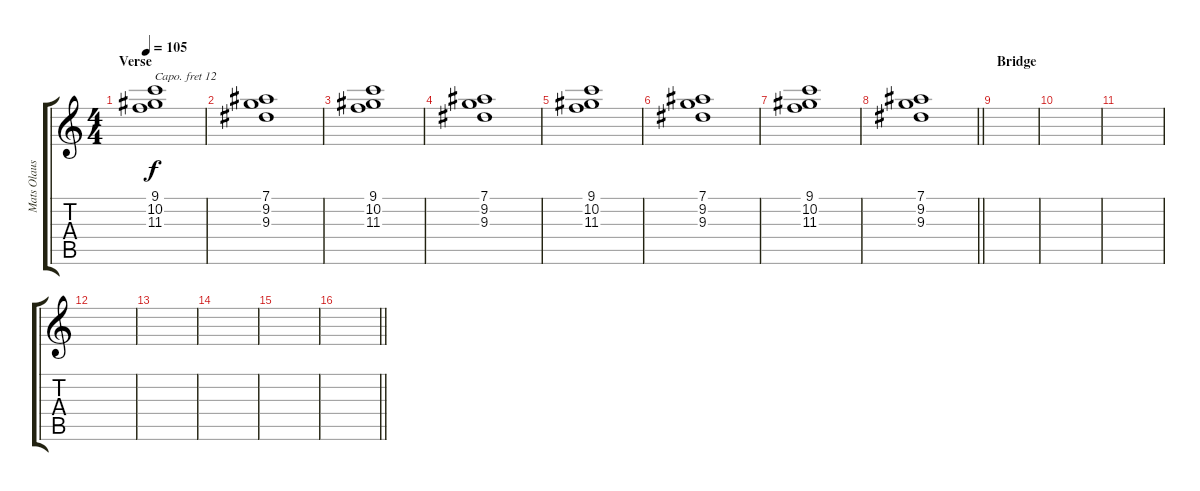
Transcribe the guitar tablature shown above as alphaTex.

\track ("Mats Olausson" "Mats Olaus") {instrument rockorgan}
\staff {score tabs}
\capo 12
\tuning (Eb4 Bb3 Gb3 Db3 Ab2 Eb2) {hide}
\ts (4 4)
\section ("" "Verse")
\tempo 105
\clef g2
\ks c
(9.1 10.2 11.3).1{dy f} |
(7.1 9.2 9.3).1 |
(9.1 10.2 11.3).1 |
(7.1 9.2 9.3).1 |
(9.1 10.2 11.3).1 |
(7.1 9.2 9.3).1 |
(9.1 10.2 11.3).1 |
\barLineRight lightlight
(7.1 9.2 9.3).1 |
\section ("" "Bridge")
|
|
|
|
|
|
|
\barLineRight lightlight
